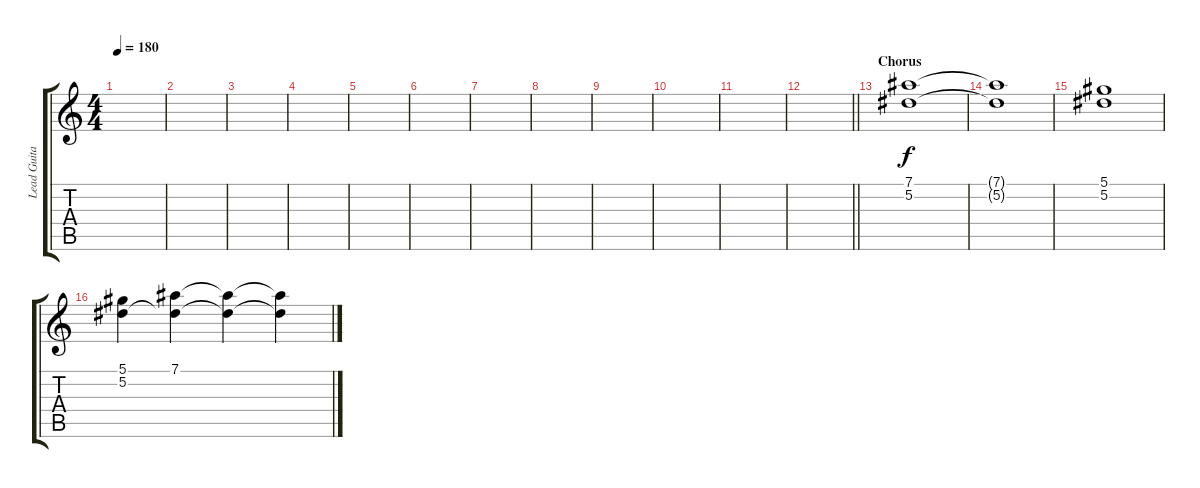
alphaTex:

\track ("Lead Guitar" "Lead Guita") {instrument distortionguitar}
\staff {score tabs}
\tuning (Eb4 Bb3 Gb3 Db3 Ab2 Db2) {hide}
\ts (4 4)
\tempo 180
\clef g2
\ks c
|
|
|
|
|
|
|
|
|
|
|
\barLineRight lightlight
|
\section ("" "Chorus")
(7.1 5.2).1{volume 9} |
(7.1{t} 5.2{t}).1 |
(5.1 5.2).1 |
(5.1 5.2).4 (7.1 5.2{t}).4 (7.1{t} 5.2{t}).4 (7.1{t} 5.2{t}).4
